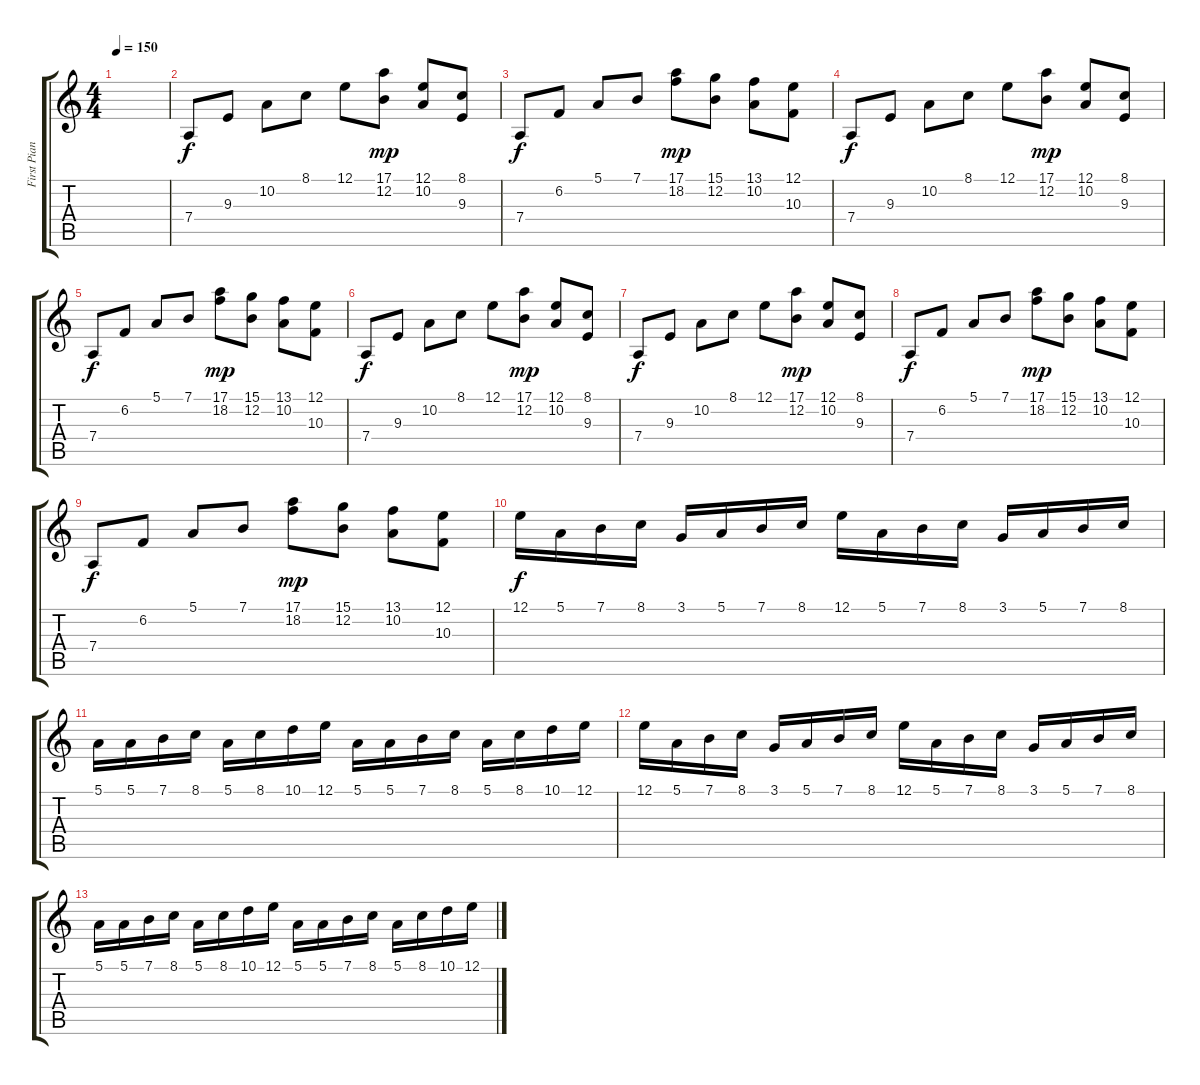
\track ("First Piano" "First Pian") {instrument acousticgrandpiano}
\staff {score tabs}
\tuning (E4 B3 G3 D3 A2 E2) {hide}
\ts (4 4)
\tempo 150
\clef g2
\ks c
|
7.4.8 9.3.8 10.2.8 8.1.8 12.1.8 (17.1 12.2).8{dy mp} (12.1 10.2).8 (8.1 9.3).8 |
7.4.8{dy f} 6.2.8 5.1.8 7.1.8 (17.1 18.2).8{dy mp} (15.1 12.2).8 (13.1 10.2).8 (12.1 10.3).8 |
7.4.8{dy f} 9.3.8 10.2.8 8.1.8 12.1.8 (17.1 12.2).8{dy mp} (12.1 10.2).8 (8.1 9.3).8 |
7.4.8{dy f} 6.2.8 5.1.8 7.1.8 (17.1 18.2).8{dy mp} (15.1 12.2).8 (13.1 10.2).8 (12.1 10.3).8 |
7.4.8{dy f} 9.3.8 10.2.8 8.1.8 12.1.8 (17.1 12.2).8{dy mp} (12.1 10.2).8 (8.1 9.3).8 |
7.4.8{dy f} 9.3.8 10.2.8 8.1.8 12.1.8 (17.1 12.2).8{dy mp} (12.1 10.2).8 (8.1 9.3).8 |
7.4.8{dy f} 6.2.8 5.1.8 7.1.8 (17.1 18.2).8{dy mp} (15.1 12.2).8 (13.1 10.2).8 (12.1 10.3).8 |
7.4.8{dy f} 6.2.8 5.1.8 7.1.8 (17.1 18.2).8{dy mp} (15.1 12.2).8 (13.1 10.2).8 (12.1 10.3).8 |
12.1.16{dy f} 5.1.16 7.1.16 8.1.16 3.1.16 5.1.16 7.1.16 8.1.16 12.1.16 5.1.16 7.1.16 8.1.16 3.1.16 5.1.16 7.1.16 8.1.16 |
5.1.16 5.1.16 7.1.16 8.1.16 5.1.16 8.1.16 10.1.16 12.1.16 5.1.16 5.1.16 7.1.16 8.1.16 5.1.16 8.1.16 10.1.16 12.1.16 |
12.1.16 5.1.16 7.1.16 8.1.16 3.1.16 5.1.16 7.1.16 8.1.16 12.1.16 5.1.16 7.1.16 8.1.16 3.1.16 5.1.16 7.1.16 8.1.16 |
5.1.16 5.1.16 7.1.16 8.1.16 5.1.16 8.1.16 10.1.16 12.1.16 5.1.16 5.1.16 7.1.16 8.1.16 5.1.16 8.1.16 10.1.16 12.1.16
